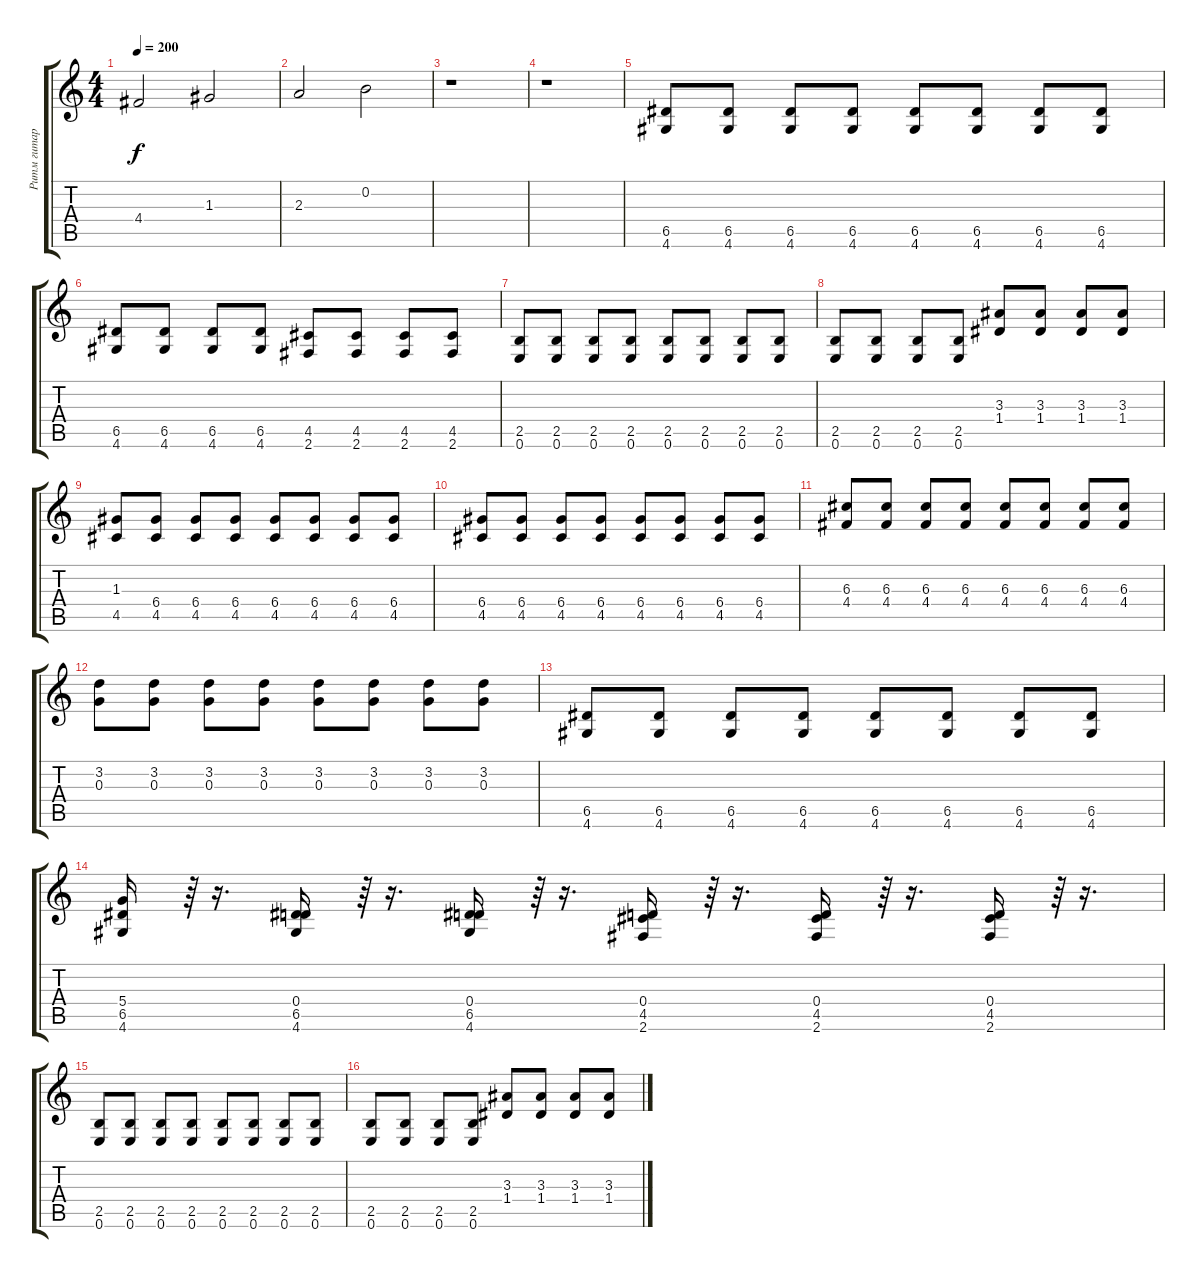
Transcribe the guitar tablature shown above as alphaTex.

\track ("Ритм гитара" "Ритм гитар") {instrument overdrivenguitar}
\staff {score tabs}
\tuning (E4 B3 G3 D3 A2 E2) {hide}
\ts (4 4)
\tempo 200
\clef g2
\ks c
4.4.2{dy f} 1.3.2 |
2.3.2 0.2.2 |
r.1 |
r.1 |
(6.5 4.6).8 (6.5 4.6).8 (6.5 4.6).8 (6.5 4.6).8 (6.5 4.6).8 (6.5 4.6).8 (6.5 4.6).8 (6.5 4.6).8 |
(6.5 4.6).8 (6.5 4.6).8 (6.5 4.6).8 (6.5 4.6).8 (4.5 2.6).8 (4.5 2.6).8 (4.5 2.6).8 (4.5 2.6).8 |
(2.5 0.6).8 (2.5 0.6).8 (2.5 0.6).8 (2.5 0.6).8 (2.5 0.6).8 (2.5 0.6).8 (2.5 0.6).8 (2.5 0.6).8 |
(2.5 0.6).8 (2.5 0.6).8 (2.5 0.6).8 (2.5 0.6).8 (3.3 1.4).8 (3.3 1.4).8 (3.3 1.4).8 (3.3 1.4).8 |
(1.3 4.5).8 (6.4 4.5).8 (6.4 4.5).8 (6.4 4.5).8 (6.4 4.5).8 (6.4 4.5).8 (6.4 4.5).8 (6.4 4.5).8 |
(6.4 4.5).8 (6.4 4.5).8 (6.4 4.5).8 (6.4 4.5).8 (6.4 4.5).8 (6.4 4.5).8 (6.4 4.5).8 (6.4 4.5).8 |
(6.3 4.4).8 (6.3 4.4).8 (6.3 4.4).8 (6.3 4.4).8 (6.3 4.4).8 (6.3 4.4).8 (6.3 4.4).8 (6.3 4.4).8 |
(3.2 0.3).8 (3.2 0.3).8 (3.2 0.3).8 (3.2 0.3).8 (3.2 0.3).8 (3.2 0.3).8 (3.2 0.3).8 (3.2 0.3).8 |
(6.5 4.6).8 (6.5 4.6).8 (6.5 4.6).8 (6.5 4.6).8 (6.5 4.6).8 (6.5 4.6).8 (6.5 4.6).8 (6.5 4.6).8 |
(5.4 6.5 4.6).16 r.64{tu (3 2)} r.16{d} (0.4 6.5 4.6).16 r.64{tu (3 2)} r.16{d} (0.4 6.5 4.6).16 r.64{tu (3 2)} r.16{d} (0.4 4.5 2.6).16 r.64{tu (3 2)} r.16{d} (0.4 4.5 2.6).16 r.64{tu (3 2)} r.16{d} (0.4 4.5 2.6).16 r.64{tu (3 2)} r.16{d} |
(2.5 0.6).8 (2.5 0.6).8 (2.5 0.6).8 (2.5 0.6).8 (2.5 0.6).8 (2.5 0.6).8 (2.5 0.6).8 (2.5 0.6).8 |
(2.5 0.6).8 (2.5 0.6).8 (2.5 0.6).8 (2.5 0.6).8 (3.3 1.4).8 (3.3 1.4).8 (3.3 1.4).8 (3.3 1.4).8
